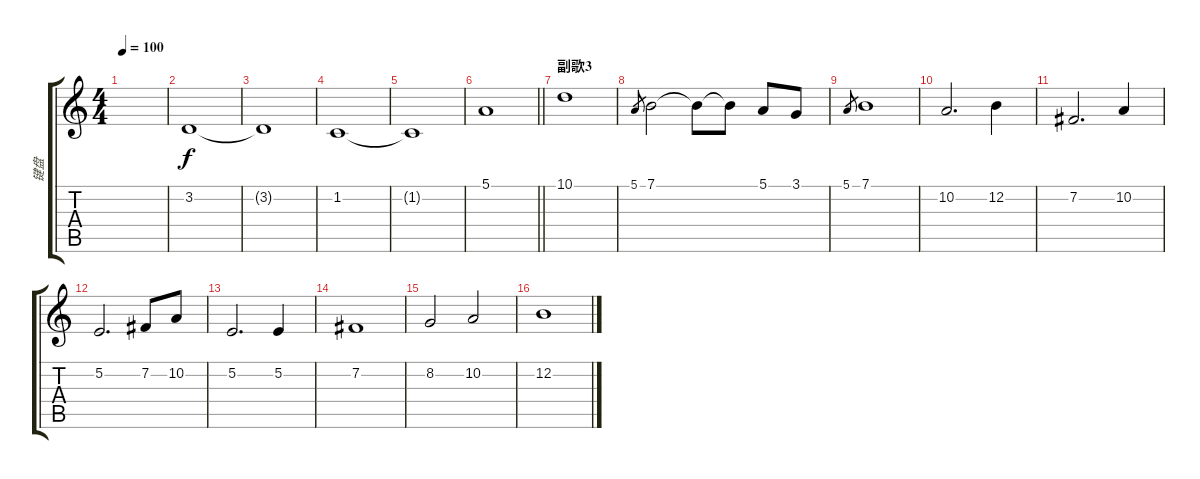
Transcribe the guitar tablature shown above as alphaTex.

\track ("键盘" "键盘") {instrument musicbox}
\staff {score tabs}
\tuning (E4 B3 G3 D3 A2 E2) {hide}
\ts (4 4)
\tempo 100
\clef g2
\ks c
|
3.2.1{instrument stringensemble1} |
3.2{t}.1 |
1.2.1 |
1.2{t}.1 |
\barLineRight lightlight
5.1.1 |
\section ("" "副歌3")
10.1.1 |
5.1.8{gr} 7.1.2{instrument stringensemble1} 7.1{t}.8 7.1{t}.8 5.1.8 3.1.8 |
5.1.8{gr} 7.1.1 |
10.2.2{d} 12.2.4 |
7.2.2{d} 10.2.4 |
5.2.2{d} 7.2.8 10.2.8 |
5.2.2{d} 5.2.4 |
7.2.1 |
8.2.2 10.2.2 |
12.2.1
